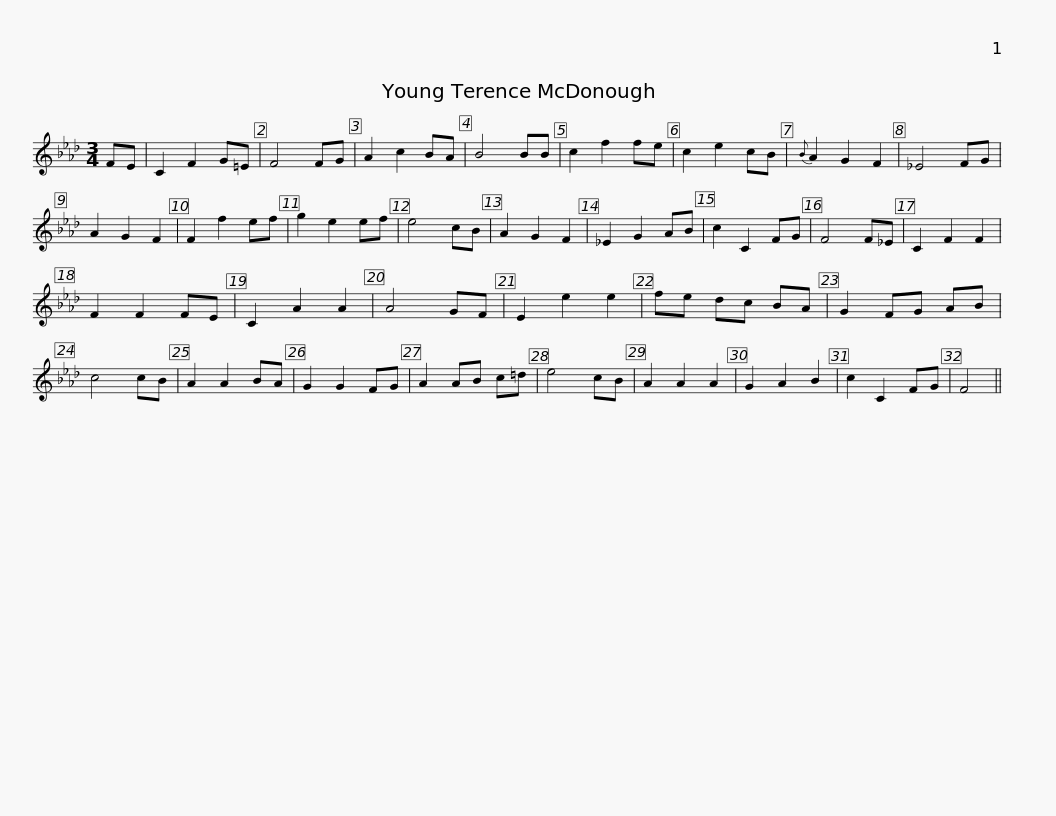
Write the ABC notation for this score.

X:1
L:1/8
M:3/4
I:linebreak $
K:Fmin
V:1 treble
V:1
 FE | C2 F2 G=E | F4 FG | A2 c2 BA | B4 BB | %5
 c2 f2 fe | c2 e2 cB |{B} A2 G2 F2 | _E4 FG | A2 G2 F2 | %10
 F2 f2 ef |$ g2 e2 ef | e4 cB | A2 G2 F2 | _E2 G2 AB | %15
 c2 C2 FG | F4 F_E | C2 F2 F2 | F2 F2 FE | C2 A2 A2 | %20
 A4 GF | E2 e2 e2 |$ fe dc BA | G2 FG AB | c4 cB | %25
 A2 A2 BA | G2 G2 FG | A2 AB c=d | e4 cB | A2 A2 A2 | %30
 G2 A2 B2 | c2 C2 FG |$ F4 || %33
